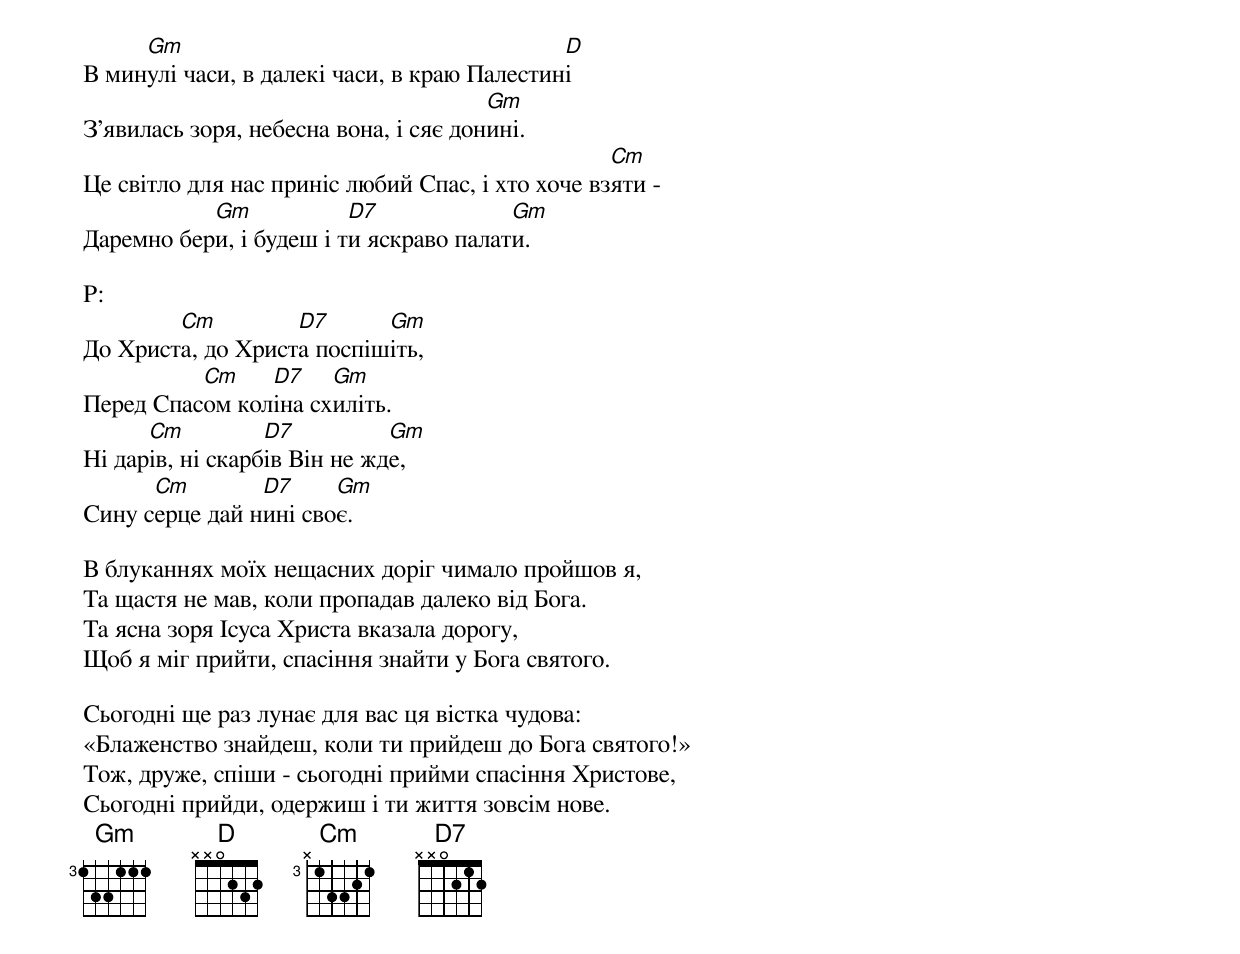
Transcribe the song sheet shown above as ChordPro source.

В мин[Gm]улі часи, в далекі часи, в краю Палестин[D]і
З'явилась зоря, небесна вона, і сяє дон[Gm]ині.
Це світло для нас приніс любий Спас, і хто хоче вз[Cm]яти -
Даремно бер[Gm]и, і будеш і т[D7]и яскраво палат[Gm]и.

P:
До Христ[Cm]а, до Христ[D7]а поспіш[Gm]іть,
Перед Спас[Cm]ом кол[D7]іна сх[Gm]иліть.
Ні дар[Cm]ів, ні скарб[D7]ів Він не жд[Gm]е,
Сину с[Cm]ерце дай н[D7]ині сво[Gm]є.

В блуканнях моїх нещасних доріг чимало пройшов я,
Та щастя не мав, коли пропадав далеко від Бога.
Та ясна зоря Ісуса Христа вказала дорогу,
Щоб я міг прийти, спасіння знайти у Бога святого.

Сьогодні ще раз лунає для вас ця вістка чудова:
«Блаженство знайдеш, коли ти прийдеш до Бога святого!»
Тож, друже, спіши - сьогодні прийми спасіння Христове,
Сьогодні прийди, одержиш і ти життя зовсім нове.
